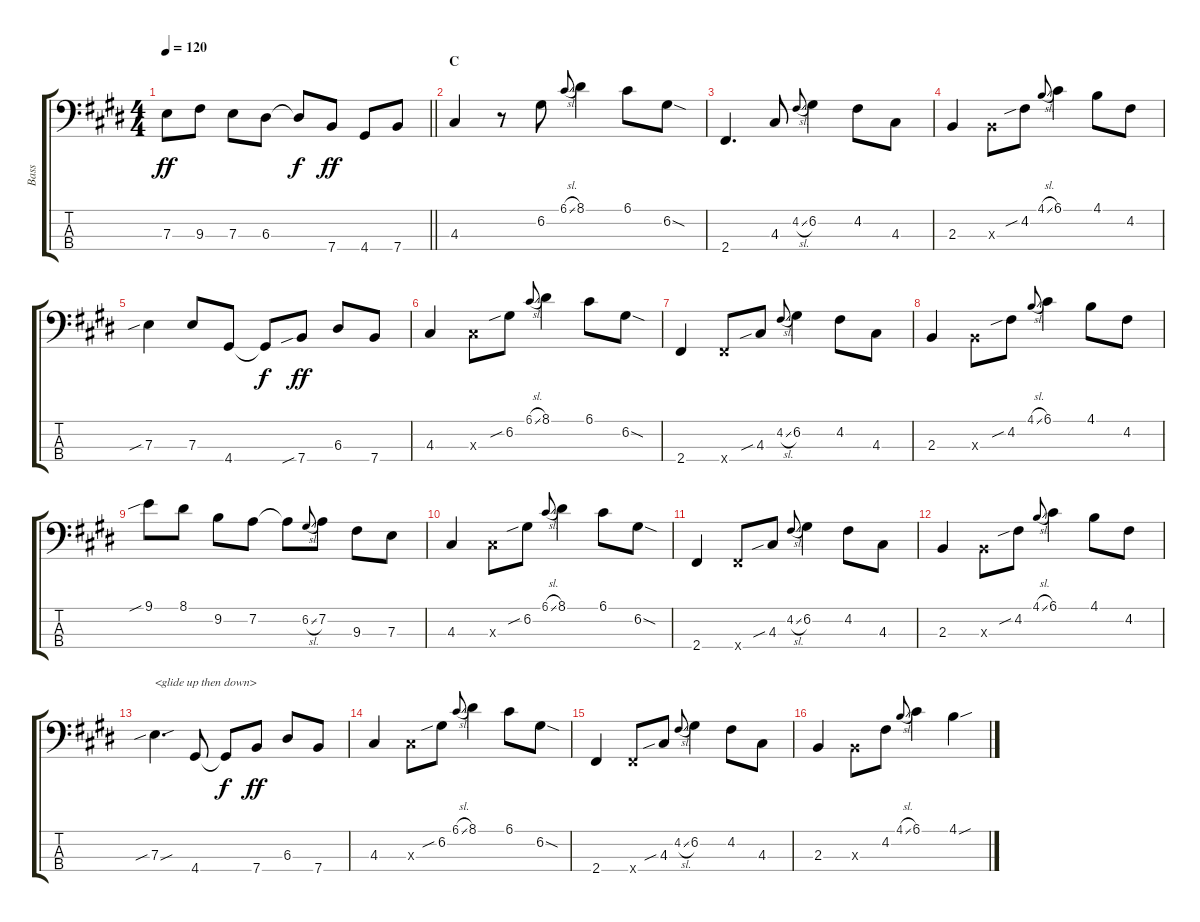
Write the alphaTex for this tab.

\track ("Bass" "Bass") {instrument electricbasspick}
\staff {score tabs}
\tuning (G2 D2 A1 E1) {hide}
\ts (4 4)
\tempo 120
\clef f4
\barLineRight lightlight
\ks e
7.3.8{dy ff} 9.3.8 7.3.8 6.3.8 6.3{t}.8{dy f} 7.4.8{dy ff} 4.4.8 7.4.8 |
\section ("" "C")
4.3.4 r.8 6.2.8 6.1{sl}.8{gr onbeat} 8.1.4 6.1.8 6.2{sod}.8 |
2.4.4{d} 4.3.8 4.2{sl}.8{gr onbeat} 6.2.4 4.2.8 4.3.8 |
2.3.4 2.3{x}.8 4.2{sib}.8 4.1{sl}.8{gr onbeat} 6.1.4 4.1.8 4.2.8 |
7.3{sib}.4 7.3.8 4.4.8 4.4{t}.8{dy f} 7.4{sib}.8{dy ff} 6.3.8 7.4.8 |
4.3.4 4.3{x}.8 6.2{sib}.8 6.1{sl}.8{gr onbeat} 8.1.4 6.1.8 6.2{sod}.8 |
2.4.4 2.4{x}.8 4.3{sib}.8 4.2{sl}.8{gr onbeat} 6.2.4 4.2.8 4.3.8 |
2.3.4 2.3{x}.8 4.2{sib}.8 4.1{sl}.8{gr onbeat} 6.1.4 4.1.8 4.2.8 |
9.1{sib}.8 8.1.8 9.2.8 7.2.8 7.2{t}.8 6.2{sl}.8{gr onbeat} 7.2.8 9.3.8 7.3.8 |
4.3.4 4.3{x}.8 6.2{sib}.8 6.1{sl}.8{gr onbeat} 8.1.4 6.1.8 6.2{sod}.8 |
2.4.4 2.4{x}.8 4.3{sib}.8 4.2{sl}.8{gr onbeat} 6.2.4 4.2.8 4.3.8 |
2.3.4 2.3{x}.8 4.2{sib}.8 4.1{sl}.8{gr onbeat} 6.1.4 4.1.8 4.2.8 |
7.3{sib sou}.4{d txt "<glide up then down>"} 4.4.8 4.4{t}.8{dy f} 7.4.8{dy ff} 6.3.8 7.4.8 |
4.3.4 4.3{x}.8 6.2{sib}.8 6.1{sl}.8{gr onbeat} 8.1.4 6.1.8 6.2{sod}.8 |
2.4.4 2.4{x}.8 4.3{sib}.8 4.2{sl}.8{gr onbeat} 6.2.4 4.2.8 4.3.8 |
2.3.4 2.3{x}.8 4.2.8 4.1{sl}.8{gr onbeat} 6.1.4 4.1{sou}.4
